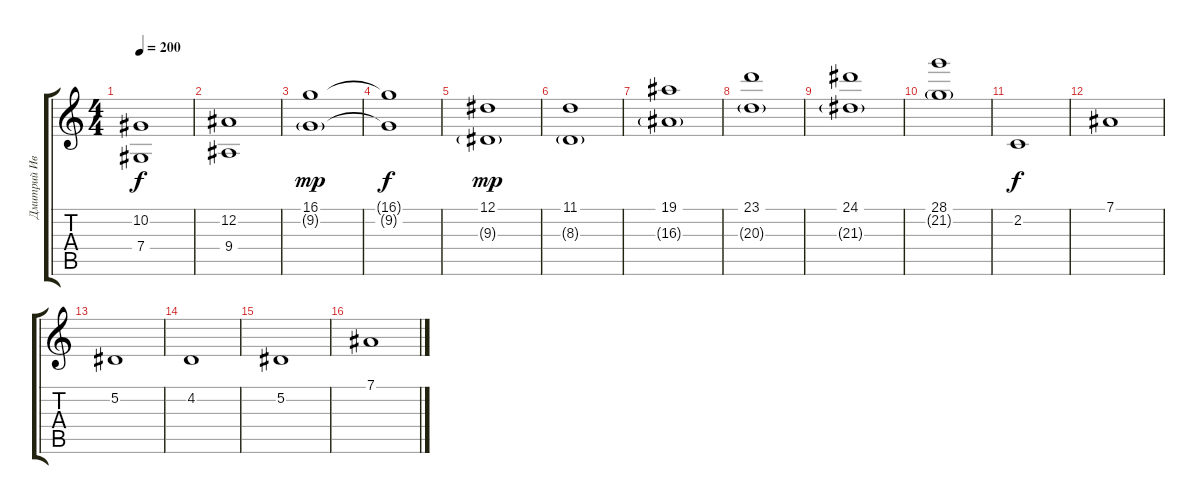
\track ("Дмитрий Иванов" "Дмитрий Ив") {instrument stringensemble1}
\staff {score tabs}
\tuning (Eb4 Bb3 Gb3 Db3 Ab2 Eb2) {hide}
\ts (4 4)
\tempo 200
\clef g2
\ks c
(10.2 7.4).1{dy f} |
(12.2 9.4).1 |
(16.1 9.2{g}).1{dy mp} |
(16.1{t} 9.2{t}).1{dy f} |
(12.1 9.3{g}).1{dy mp} |
(11.1 8.3{g}).1 |
(19.1 16.3{g}).1 |
(23.1 20.3{g}).1 |
(24.1 21.3{g}).1 |
(28.1 21.2{g}).1 |
2.2.1{dy f} |
7.1.1 |
5.2.1 |
4.2.1 |
5.2.1 |
7.1.1
